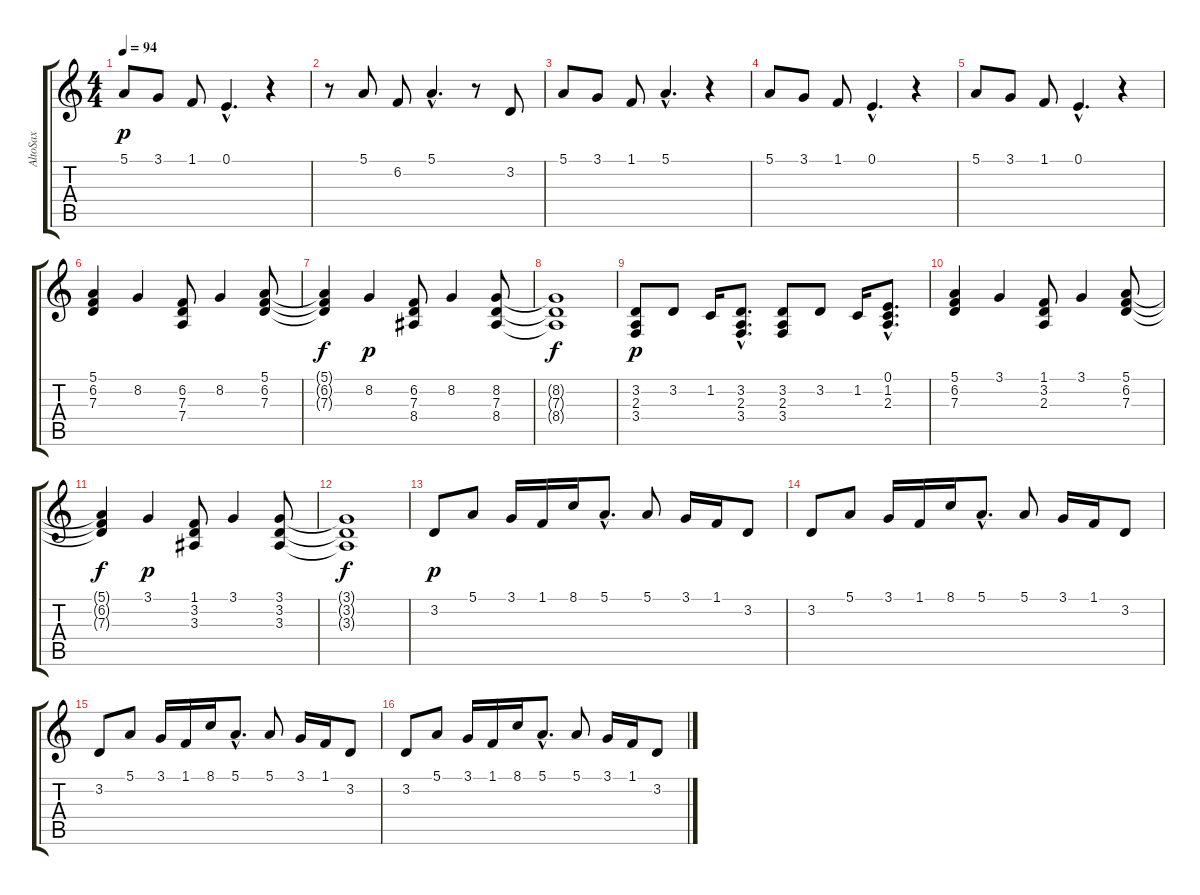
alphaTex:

\track ("AltoSax" "AltoSax") {instrument synthstrings2}
\staff {score tabs}
\tuning (E4 B3 G3 D3 A2 E2) {hide}
\ts (4 4)
\tempo 94
\clef g2
\ks c
5.1.8{dy p} 3.1.8 1.1.8 0.1{hac}.4{d} r.4 |
r.8 5.1.8 6.2.8 5.1{hac}.4{d} r.8 3.2.8 |
5.1.8 3.1.8 1.1.8 5.1{hac}.4{d} r.4 |
5.1.8 3.1.8 1.1.8 0.1{hac}.4{d} r.4 |
5.1.8 3.1.8 1.1.8 0.1{hac}.4{d} r.4 |
(5.1 6.2 7.3).4 8.2.4 (6.2 7.3 7.4).8 8.2.4 (5.1 6.2 7.3).8 |
(5.1{t} 6.2{t} 7.3{t}).4{dy f} 8.2.4{dy p} (6.2 7.3 8.4).8 8.2.4 (8.2 7.3 8.4).8 |
(8.2{t} 7.3{t} 8.4{t}).1{dy f} |
(3.2 2.3 3.4).8{dy p} 3.2.8 1.2.16 (3.2{hac} 2.3{hac} 3.4{hac}).8{d} (3.2 2.3 3.4).8 3.2.8 1.2.16 (0.1{hac} 1.2{hac} 2.3{hac}).8{d} |
(5.1 6.2 7.3).4 3.1.4 (1.1 3.2 2.3).8 3.1.4 (5.1 6.2 7.3).8 |
(5.1{t} 6.2{t} 7.3{t}).4{dy f} 3.1.4{dy p} (1.1 3.2 3.3).8 3.1.4 (3.1 3.2 3.3).8 |
(3.1{t} 3.2{t} 3.3{t}).1{dy f} |
3.2.8{dy p} 5.1.8 3.1.16 1.1.16 8.1.16 5.1{hac}.8{d} 5.1.8 3.1.16 1.1.16 3.2.8 |
3.2.8 5.1.8 3.1.16 1.1.16 8.1.16 5.1{hac}.8{d} 5.1.8 3.1.16 1.1.16 3.2.8 |
3.2.8 5.1.8 3.1.16 1.1.16 8.1.16 5.1{hac}.8{d} 5.1.8 3.1.16 1.1.16 3.2.8 |
3.2.8 5.1.8 3.1.16 1.1.16 8.1.16 5.1{hac}.8{d} 5.1.8 3.1.16 1.1.16 3.2.8
